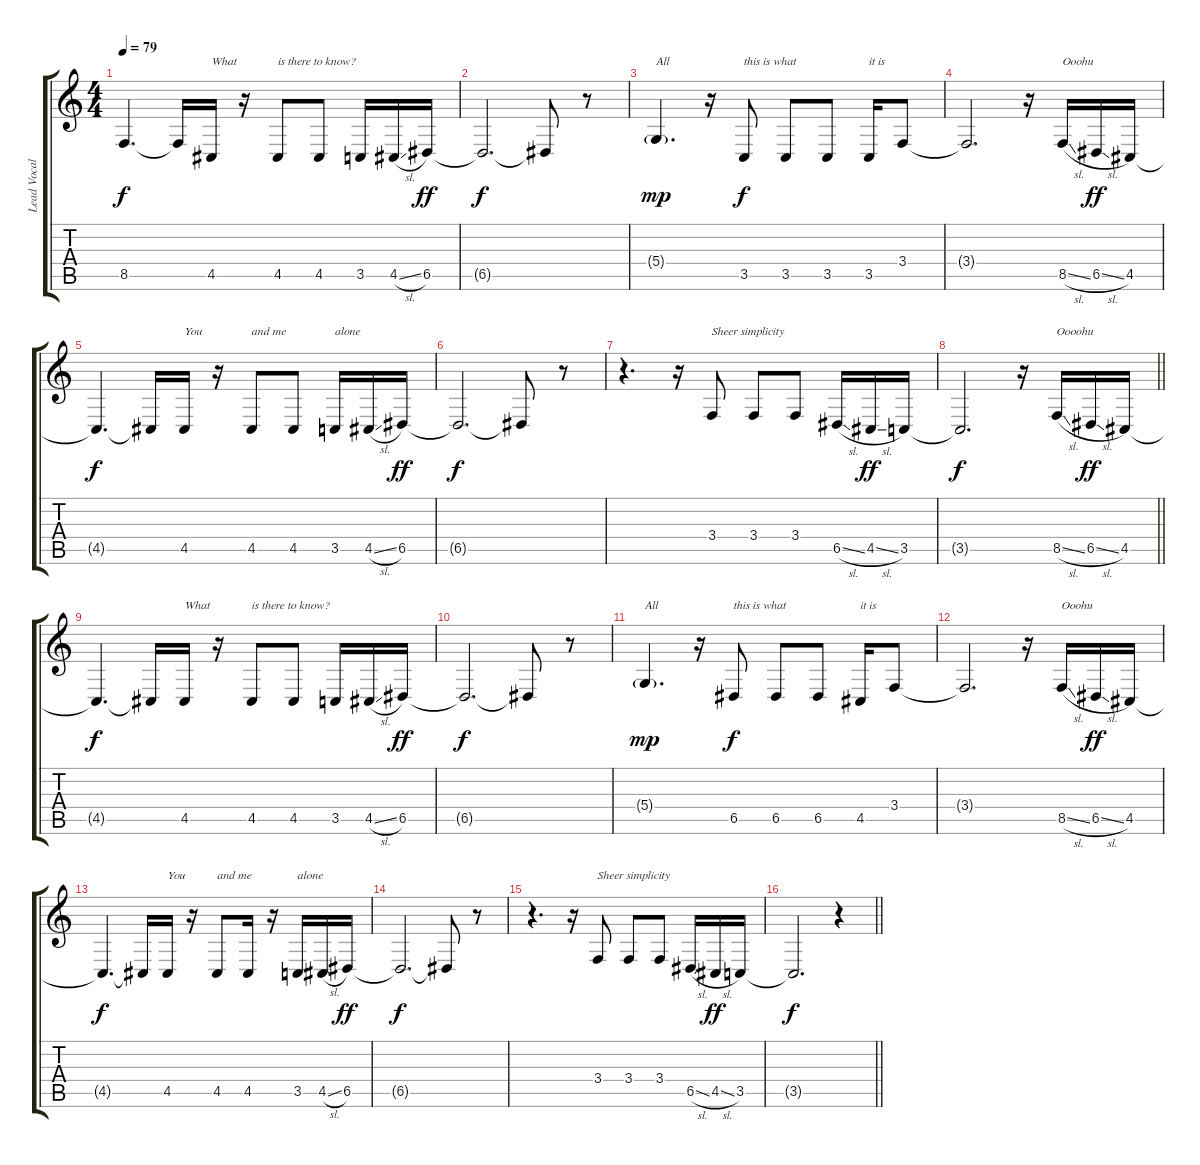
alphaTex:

\track ("Lead Vocals (Eirik)" "Lead Vocal") {instrument flute}
\staff {score tabs}
\tuning (E4 B3 G3 D3 A2 E2) {hide}
\ts (4 4)
\tempo 79
\clef g2
\ks c
8.5{t}.4{d dy f} 8.5{t}.16 4.5.16{txt "What"} r.16 4.5.8{txt "is there to know?"} 4.5.8 3.5.16 4.5{sl}.16 6.5.16{dy ff} |
6.5{t}.2{d dy f} 6.5{t}.8 r.8 |
5.4{g}.4{d txt "All" dy mp} r.16 3.5.8{txt "this is what" dy f} 3.5.8 3.5.8 3.5.16{txt "it is"} 3.4.8 |
3.4{t}.2{d} r.16 8.5{sl}.16{txt "Ooohu"} 6.5{sl}.16{dy ff} 4.5.16 |
4.5{t}.4{d dy f} 4.5{t}.16 4.5.16{txt "You"} r.16 4.5.8{txt "and me"} 4.5.8 3.5.16{txt "alone"} 4.5{sl}.16 6.5.16{dy ff} |
6.5{t}.2{d dy f} 6.5{t}.8 r.8 |
r.4{d} r.16 3.4.8{txt "Sheer simplicity"} 3.4.8 3.4.8 6.5{sl}.16 4.5{sl}.16{dy ff} 3.5.16 |
\barLineRight lightlight
3.5{t}.2{d dy f} r.16 8.5{sl}.16{txt "Oooohu"} 6.5{sl}.16{dy ff} 4.5.16 |
4.5{t}.4{d dy f} 4.5{t}.16 4.5.16{txt "What"} r.16 4.5.8{txt "is there to know?"} 4.5.8 3.5.16 4.5{sl}.16 6.5.16{dy ff} |
6.5{t}.2{d dy f} 6.5{t}.8 r.8 |
5.4{g}.4{d txt "All" dy mp} r.16 6.5.8{txt "this is what" dy f} 6.5.8 6.5.8 4.5.16{txt "it is"} 3.4.8 |
3.4{t}.2{d} r.16 8.5{sl}.16{txt "Ooohu"} 6.5{sl}.16{dy ff} 4.5.16 |
4.5{t}.4{d dy f} 4.5{t}.16 4.5.16{txt "You"} r.16 4.5.8{txt "and me"} 4.5.16 r.16 3.5.16{txt "alone"} 4.5{sl}.16 6.5.16{dy ff} |
6.5{t}.2{d dy f} 6.5{t}.8 r.8 |
r.4{d} r.16 3.4.8{txt "Sheer simplicity"} 3.4.8 3.4.8 6.5{sl}.16 4.5{sl}.16{dy ff} 3.5.16 |
\barLineRight lightlight
3.5{t}.2{d dy f} r.4
